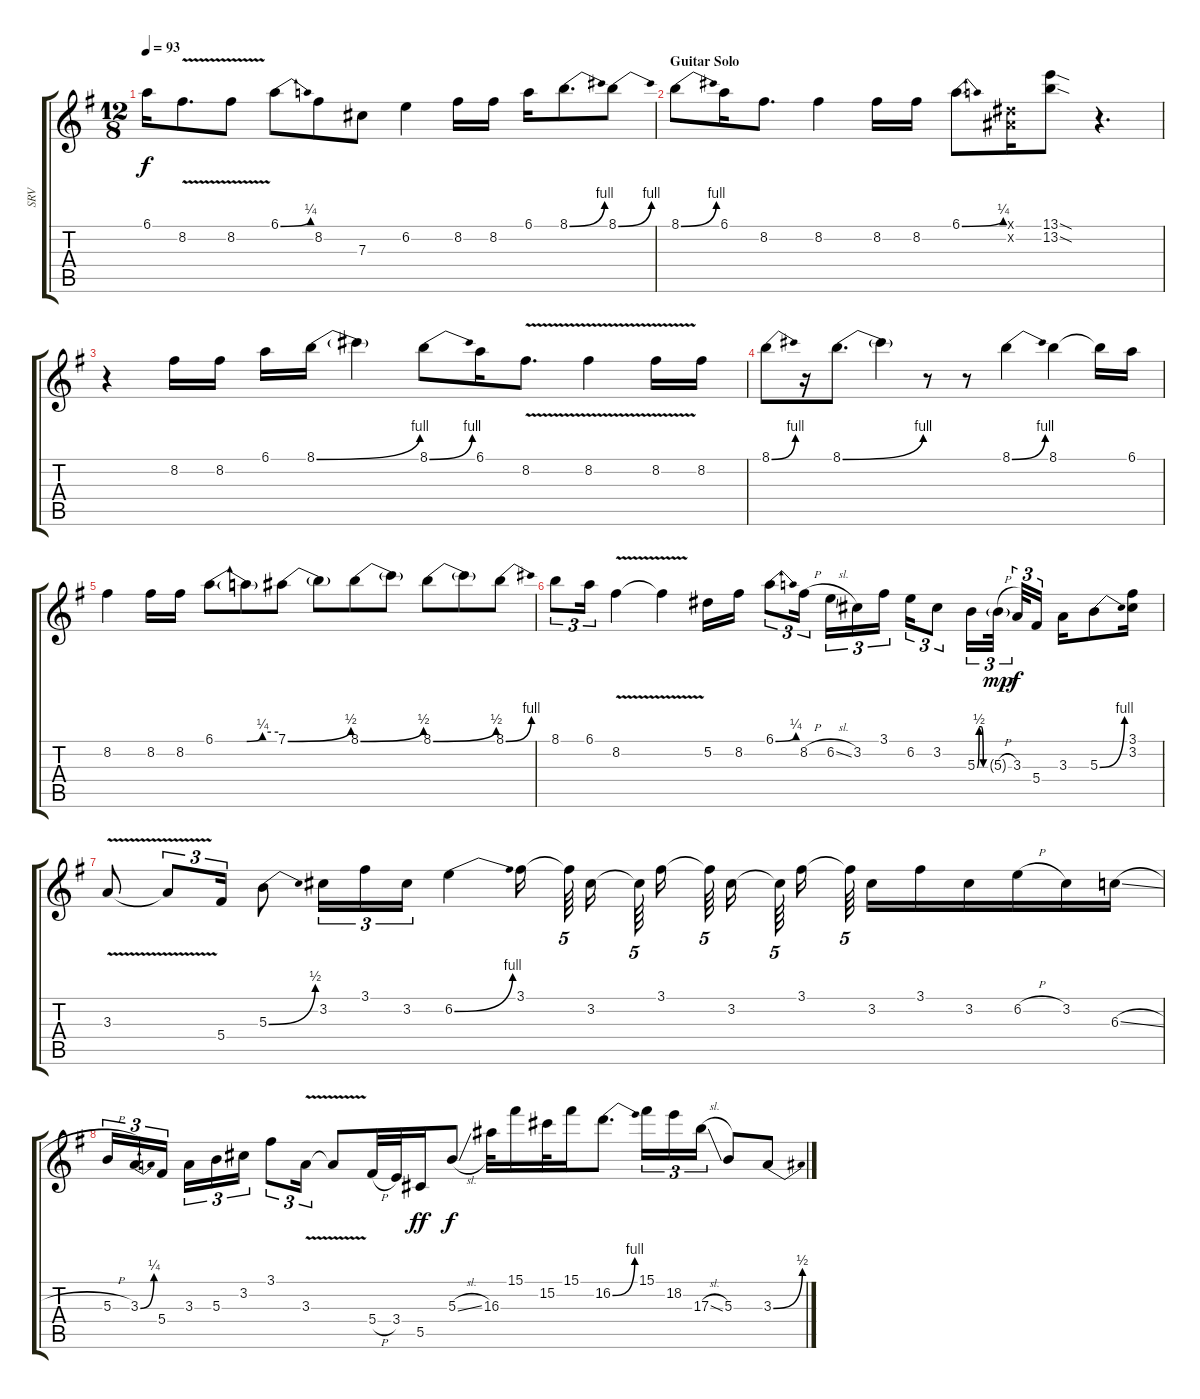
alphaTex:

\track ("SRV" "SRV") {instrument distortionguitar}
\staff {score tabs}
\tuning (Eb4 Bb3 Gb3 Db3 Ab2 Eb2) {hide}
\ts (12 8)
\tempo 93
\clef g2
\ks g
6.1.16{dy f} 8.2{v}.8{d} 8.2{v}.8 6.1{be (bend 0 0 60 1)}.8 8.2.8 7.3.8 6.2.4 8.2.16 8.2.16 6.1.16 8.1{be (bend 0 0 60 4)}.8{d} 8.1{be (bend 0 0 60 4)}.8 |
\section ("" "Guitar Solo")
8.1{be (bend 0 0 60 4)}.8 6.1.16 8.2.8{d} 8.2.4 8.2.16 8.2.16 6.1{be (bend 0 0 60 1)}.8{d} (0.1{x} 0.2{x}).16 (13.1{sod} 13.2{sod}).8 r.4{d} |
r.4 8.2.16 8.2.16 6.1.16 8.1{be (bend 0 0 60 4)}.16 8.1{t}.4 8.1{be (bend 0 0 60 4)}.8 6.1.16 8.2{v}.8{d} 8.2{v}.4 8.2{v}.16 8.2.16 |
8.1{be (bend 0 0 60 4)}.8 r.16 8.1{be (bend 0 0 60 4)}.8{d} 8.1{t}.4 r.8 r.8 8.1{be (bend 0 0 60 4)}.4 8.1.4 8.1{t}.16 6.1.16 |
8.2.4 8.2.16 8.2.16 6.1{be (custom 0 0 30 0 45 1 60 1)}.8 6.1{t}.8 7.1{be (bend 0 0 60 2)}.8 7.1{t}.8 8.1{be (bend 0 0 60 2)}.8 8.1{t}.8 8.1{be (bend 0 0 60 2)}.8 8.1{t}.8 8.1{be (bend 0 0 60 4)}.8 |
8.1.8{tu (3 2)} 6.1.16{tu (3 2)} 8.2{v}.4 8.2{t}.4 5.2.16 8.2.16 6.1{be (bend 0 0 60 1)}.8{tu (3 2)} 8.2{h}.16{tu (3 2)} 6.2{sl}.16{tu (3 2)} 3.2.16{tu (3 2)} 3.1.16{tu (3 2)} 6.2.16{tu (3 2)} 3.2.8{tu (3 2)} 5.3{be (custom 0 0 15 2 30 2 45 0 60 0)}.16{tu (3 2)} 5.3{h g}.32{tu (3 2) dy mp} 3.3.32{tu (3 2) dy f} 5.4.16{tu (3 2)} 3.3.16 5.3{be (bend 0 0 60 4)}.8 (3.1 3.2).16 |
3.3{v}.8 3.3{t}.8{tu (3 2)} 5.4.16{tu (3 2)} 5.3{be (bend 0 0 60 2)}.8 3.2.16{tu (3 2)} 3.1.16{tu (3 2)} 3.2.16{tu (3 2)} 6.2{be (bend 0 0 60 4)}.4 3.1.16 3.1{t}.64{tu (5 4)} 3.2.16 3.2{t}.64{tu (5 4)} 3.1.16 3.1{t}.64{tu (5 4)} 3.2.16 3.2{t}.64{tu (5 4)} 3.1.16 3.1{t}.64{tu (5 4)} 3.2.16 3.1.16 3.2.16 6.2{h}.16 3.2.16 6.3{sl}.16 |
5.3{h}.16{tu (3 2)} 3.3{be (bend 0 0 60 1)}.16{tu (3 2)} 5.4.16{tu (3 2)} 3.3.16{tu (3 2)} 5.3.16{tu (3 2)} 3.2.16{tu (3 2)} 3.1.8{tu (3 2)} 3.3{v}.16{tu (3 2)} 3.3{t}.8 5.4{h}.32 3.4.32 5.5.16{dy ff} 5.3{sl}.8{dy f} 16.3.32 15.1.16 15.2.32 15.1.16 16.2{be (bend 0 0 60 4)}.8{d} 15.1.16{tu (3 2)} 18.2.16{tu (3 2)} 17.3{sl}.16{tu (3 2)} 5.3.8 3.3{be (bend 0 0 60 2)}.8
